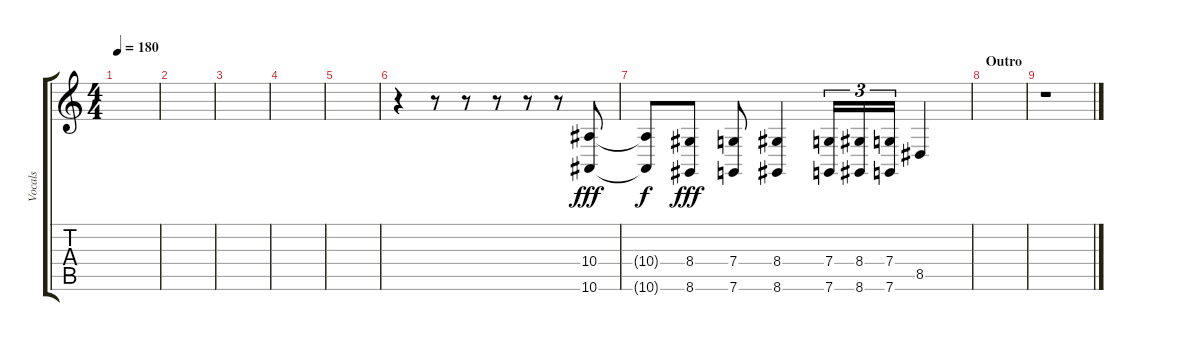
\track ("Vocals" "Vocals") {instrument lead2sawtooth}
\staff {score tabs}
\tuning (D4 A3 F3 C3 G2 C2) {hide}
\ts (4 4)
\tempo 180
\clef g2
\ks c
|
|
|
|
|
r.4 r.8 r.8 r.8 r.8 r.8 (10.4 10.6).8{dy fff volume 16} |
(10.4{t} 10.6{t}).8{dy f} (8.4 8.6).8{dy fff} (7.4 7.6).8 (8.4 8.6).4 (7.4 7.6).16{tu (3 2)} (8.4 8.6).16{tu (3 2)} (7.4 7.6).16{tu (3 2)} 8.5.4 |
\section ("" "Outro")
|
r.1
